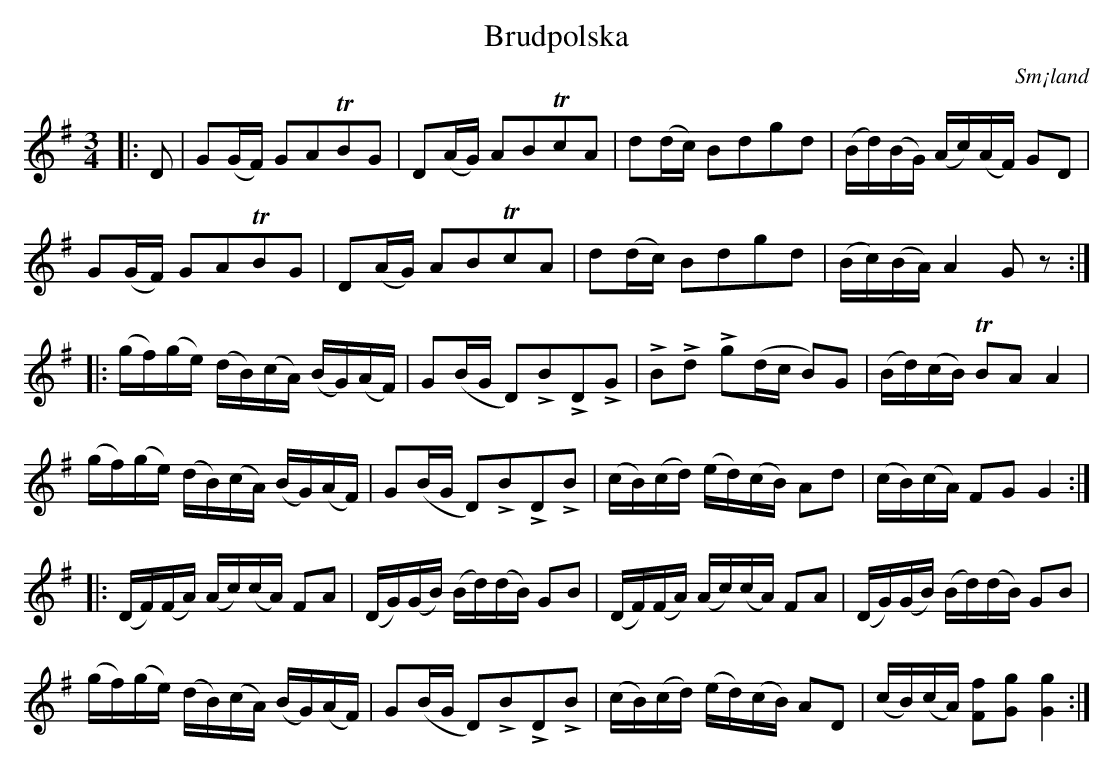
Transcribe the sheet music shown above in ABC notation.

X:1
T:Brudpolska
T:
O:Sm¡land
M:3/4
L:1/16
K:G
|: D2 | G2(GF) G2A2TB2G2 | D2(AG) A2B2Tc2A2 | d2(dc) B2d2g2d2 | (Bd)(BG) (Ac)(AF) G2D2 |
 G2(GF) G2A2TB2G2 | D2(AG) A2B2Tc2A2 | d2(dc) B2d2g2d2 | (Bc)(BA) A4 G2 z2 ::
(gf)(ge) (dB)(cA) (BG)(AF) | G2(BG D2)LB2LD2LG2 | LB2Ld2 Lg2(dc B2)G2 | (Bd)(cB) TB2A2 A4 |
(gf)(ge) (dB)(cA) (BG)(AF) | G2(BG D2)LB2LD2LB2 | (cB)(cd) (ed)(cB) A2d2 | (cB)(cA) F2G2 G4 ::
(DF)(FA) (Ac)(cA) F2A2 | (DG)(GB) (Bd)(dB) G2B2 | (DF)(FA) (Ac)(cA) F2A2 | (DG)(GB) (Bd)(dB) G2B2 |
(gf)(ge) (dB)(cA) (BG)(AF) | G2(BG D2)LB2LD2LB2 | (cB)(cd) (ed)(cB) A2D2 | (cB)(cA) [F2f2][G2g2] [G4g4]:|
